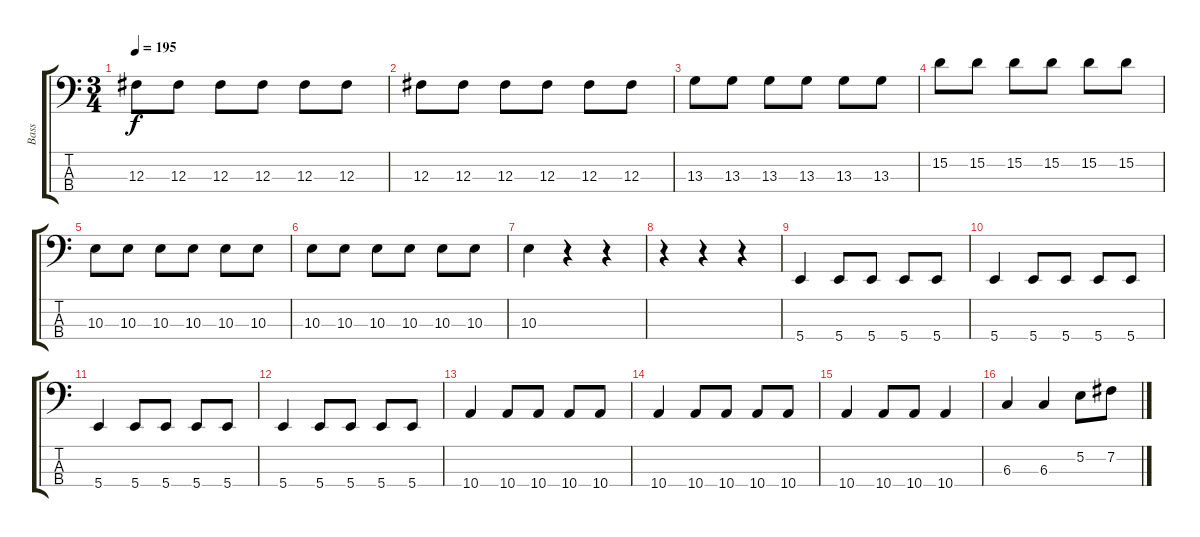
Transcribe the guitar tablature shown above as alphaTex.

\track ("Bass" "Bass") {instrument electricbassfinger}
\staff {score tabs}
\tuning (E2 B1 Gb1 B0) {hide}
\ts (3 4)
\tempo 195
\clef f4
\ks c
12.3.8{dy f} 12.3.8 12.3.8 12.3.8 12.3.8 12.3.8 |
12.3.8 12.3.8 12.3.8 12.3.8 12.3.8 12.3.8 |
13.3.8 13.3.8 13.3.8 13.3.8 13.3.8 13.3.8 |
15.2.8 15.2.8 15.2.8 15.2.8 15.2.8 15.2.8 |
10.3.8 10.3.8 10.3.8 10.3.8 10.3.8 10.3.8 |
10.3.8 10.3.8 10.3.8 10.3.8 10.3.8 10.3.8 |
10.3.4 r.4 r.4 |
r.4 r.4 r.4 |
5.4.4 5.4.8 5.4.8 5.4.8 5.4.8 |
5.4.4 5.4.8 5.4.8 5.4.8 5.4.8 |
5.4.4 5.4.8 5.4.8 5.4.8 5.4.8 |
5.4.4 5.4.8 5.4.8 5.4.8 5.4.8 |
10.4.4 10.4.8 10.4.8 10.4.8 10.4.8 |
10.4.4 10.4.8 10.4.8 10.4.8 10.4.8 |
10.4.4 10.4.8 10.4.8 10.4.4 |
6.3.4 6.3.4 5.2.8 7.2.8
